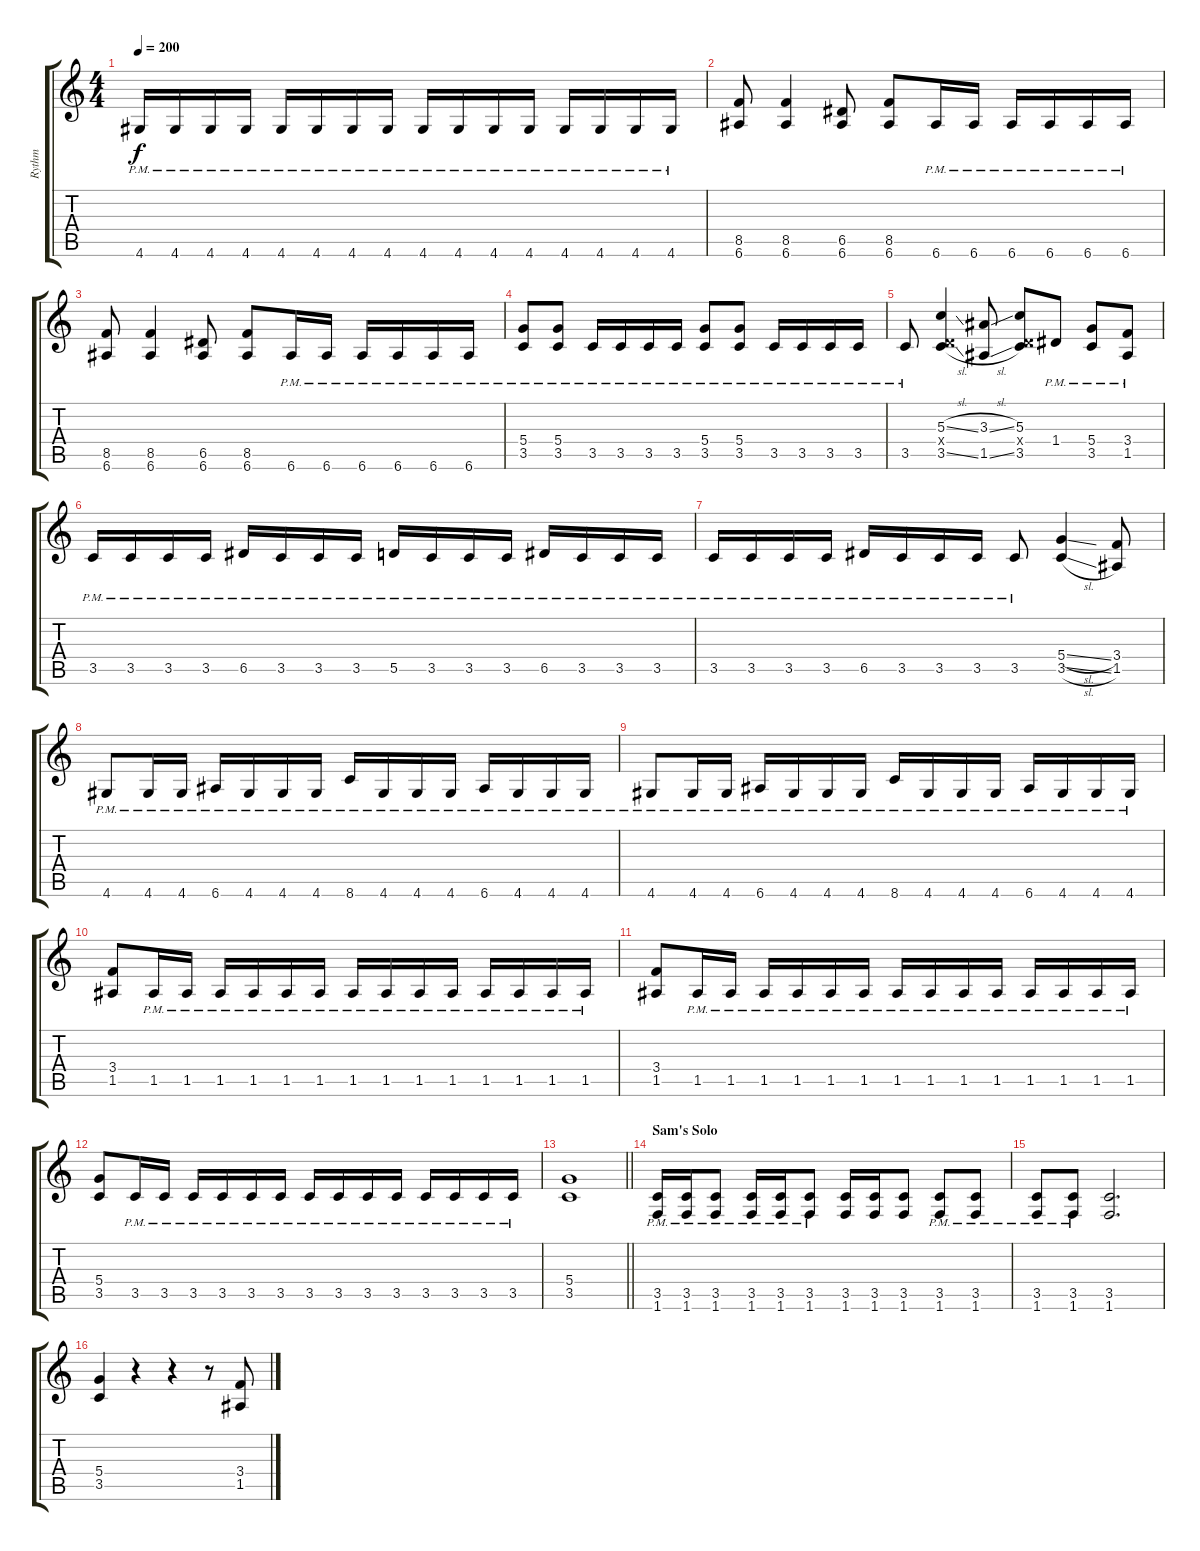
\track ("Rythm" "Rythm") {instrument distortionguitar}
\staff {score tabs}
\tuning (E4 B3 G3 D3 A2 E2) {hide}
\ts (4 4)
\tempo 200
\clef g2
\ks c
4.6{pm}.16{dy f} 4.6{pm}.16 4.6{pm}.16 4.6{pm}.16 4.6{pm}.16 4.6{pm}.16 4.6{pm}.16 4.6{pm}.16 4.6{pm}.16 4.6{pm}.16 4.6{pm}.16 4.6{pm}.16 4.6{pm}.16 4.6{pm}.16 4.6{pm}.16 4.6{pm}.16 |
(8.5 6.6).8 (8.5 6.6).4 (6.5 6.6).8 (8.5 6.6).8 6.6{pm}.16 6.6{pm}.16 6.6{pm}.16 6.6{pm}.16 6.6{pm}.16 6.6{pm}.16 |
(8.5 6.6).8 (8.5 6.6).4 (6.5 6.6).8 (8.5 6.6).8 6.6{pm}.16 6.6{pm}.16 6.6{pm}.16 6.6{pm}.16 6.6{pm}.16 6.6{pm}.16 |
(5.4{pm} 3.5{pm}).8 (5.4{pm} 3.5{pm}).8 3.5{pm}.16 3.5{pm}.16 3.5{pm}.16 3.5{pm}.16 (5.4{pm} 3.5{pm}).8 (5.4{pm} 3.5{pm}).8 3.5{pm}.16 3.5{pm}.16 3.5{pm}.16 3.5{pm}.16 |
3.5{pm}.8 (5.3{sl} 0.4{x} 3.5{sl}).4 (3.3{sl} 1.5{sl}).8 (5.3 0.4{x} 3.5).8 1.4{pm}.8 (5.4{pm} 3.5{pm}).8 (3.4{pm} 1.5{pm}).8 |
3.5{pm}.16 3.5{pm}.16 3.5{pm}.16 3.5{pm}.16 6.5{pm}.16 3.5{pm}.16 3.5{pm}.16 3.5{pm}.16 5.5{pm}.16 3.5{pm}.16 3.5{pm}.16 3.5{pm}.16 6.5{pm}.16 3.5{pm}.16 3.5{pm}.16 3.5{pm}.16 |
3.5{pm}.16 3.5{pm}.16 3.5{pm}.16 3.5{pm}.16 6.5{pm}.16 3.5{pm}.16 3.5{pm}.16 3.5{pm}.16 3.5{pm}.8 (5.4{sl} 3.5{sl}).4 (3.4 1.5).8 |
4.6{pm}.8 4.6{pm}.16 4.6{pm}.16 6.6{pm}.16 4.6{pm}.16 4.6{pm}.16 4.6{pm}.16 8.6{pm}.16 4.6{pm}.16 4.6{pm}.16 4.6{pm}.16 6.6{pm}.16 4.6{pm}.16 4.6{pm}.16 4.6{pm}.16 |
4.6{pm}.8 4.6{pm}.16 4.6{pm}.16 6.6{pm}.16 4.6{pm}.16 4.6{pm}.16 4.6{pm}.16 8.6{pm}.16 4.6{pm}.16 4.6{pm}.16 4.6{pm}.16 6.6{pm}.16 4.6{pm}.16 4.6{pm}.16 4.6{pm}.16 |
(3.4 1.5).8 1.5{pm}.16 1.5{pm}.16 1.5{pm}.16 1.5{pm}.16 1.5{pm}.16 1.5{pm}.16 1.5{pm}.16 1.5{pm}.16 1.5{pm}.16 1.5{pm}.16 1.5{pm}.16 1.5{pm}.16 1.5{pm}.16 1.5{pm}.16 |
(3.4 1.5).8 1.5{pm}.16 1.5{pm}.16 1.5{pm}.16 1.5{pm}.16 1.5{pm}.16 1.5{pm}.16 1.5{pm}.16 1.5{pm}.16 1.5{pm}.16 1.5{pm}.16 1.5{pm}.16 1.5{pm}.16 1.5{pm}.16 1.5{pm}.16 |
(5.4 3.5).8 3.5{pm}.16 3.5{pm}.16 3.5{pm}.16 3.5{pm}.16 3.5{pm}.16 3.5{pm}.16 3.5{pm}.16 3.5{pm}.16 3.5{pm}.16 3.5{pm}.16 3.5{pm}.16 3.5{pm}.16 3.5{pm}.16 3.5{pm}.16 |
\barLineRight lightlight
(5.4 3.5).1 |
\section ("" "Sam's Solo")
(3.5{pm} 1.6{pm}).16 (3.5{pm} 1.6{pm}).16 (3.5{pm} 1.6{pm}).8 (3.5{pm} 1.6{pm}).16 (3.5{pm} 1.6{pm}).16 (3.5{pm} 1.6{pm}).8 (3.5 1.6).16 (3.5 1.6).16 (3.5 1.6).8 (3.5{pm} 1.6{pm}).8 (3.5{pm} 1.6{pm}).8 |
(3.5{pm} 1.6{pm}).8 (3.5{pm} 1.6{pm}).8 (3.5 1.6).2{d} |
(5.4 3.5).4 r.4 r.4 r.8 (3.4 1.5).8
